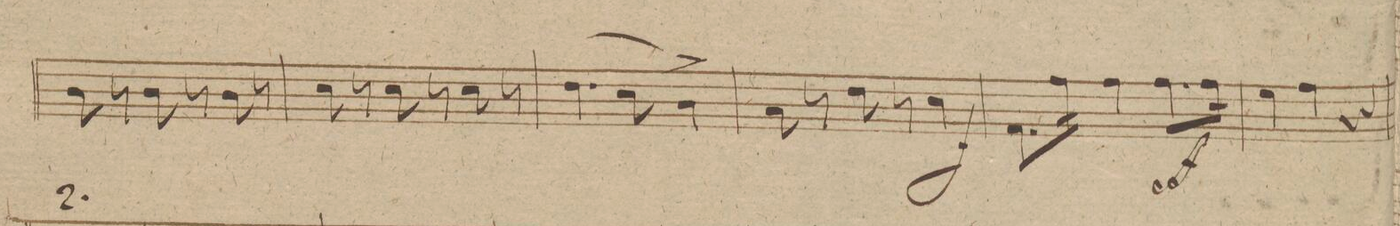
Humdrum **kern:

**kern
*I"Organo.
*clefF4
*k[f#g#c#]
*M3/4
8D\
8r
8D\
8r
8D\
8r
=73
8E\
8r
8E\
8r
8E\
8r
=74
(>4.F#\
8E\
4D\^)
=75
8C#\
8r
8F#\
8r
4E\
=76
8.AA/L
16A\Jk
4A\
8.A\L
16A\Jk
=77
4G#\
4A\
4r
=78
*-
